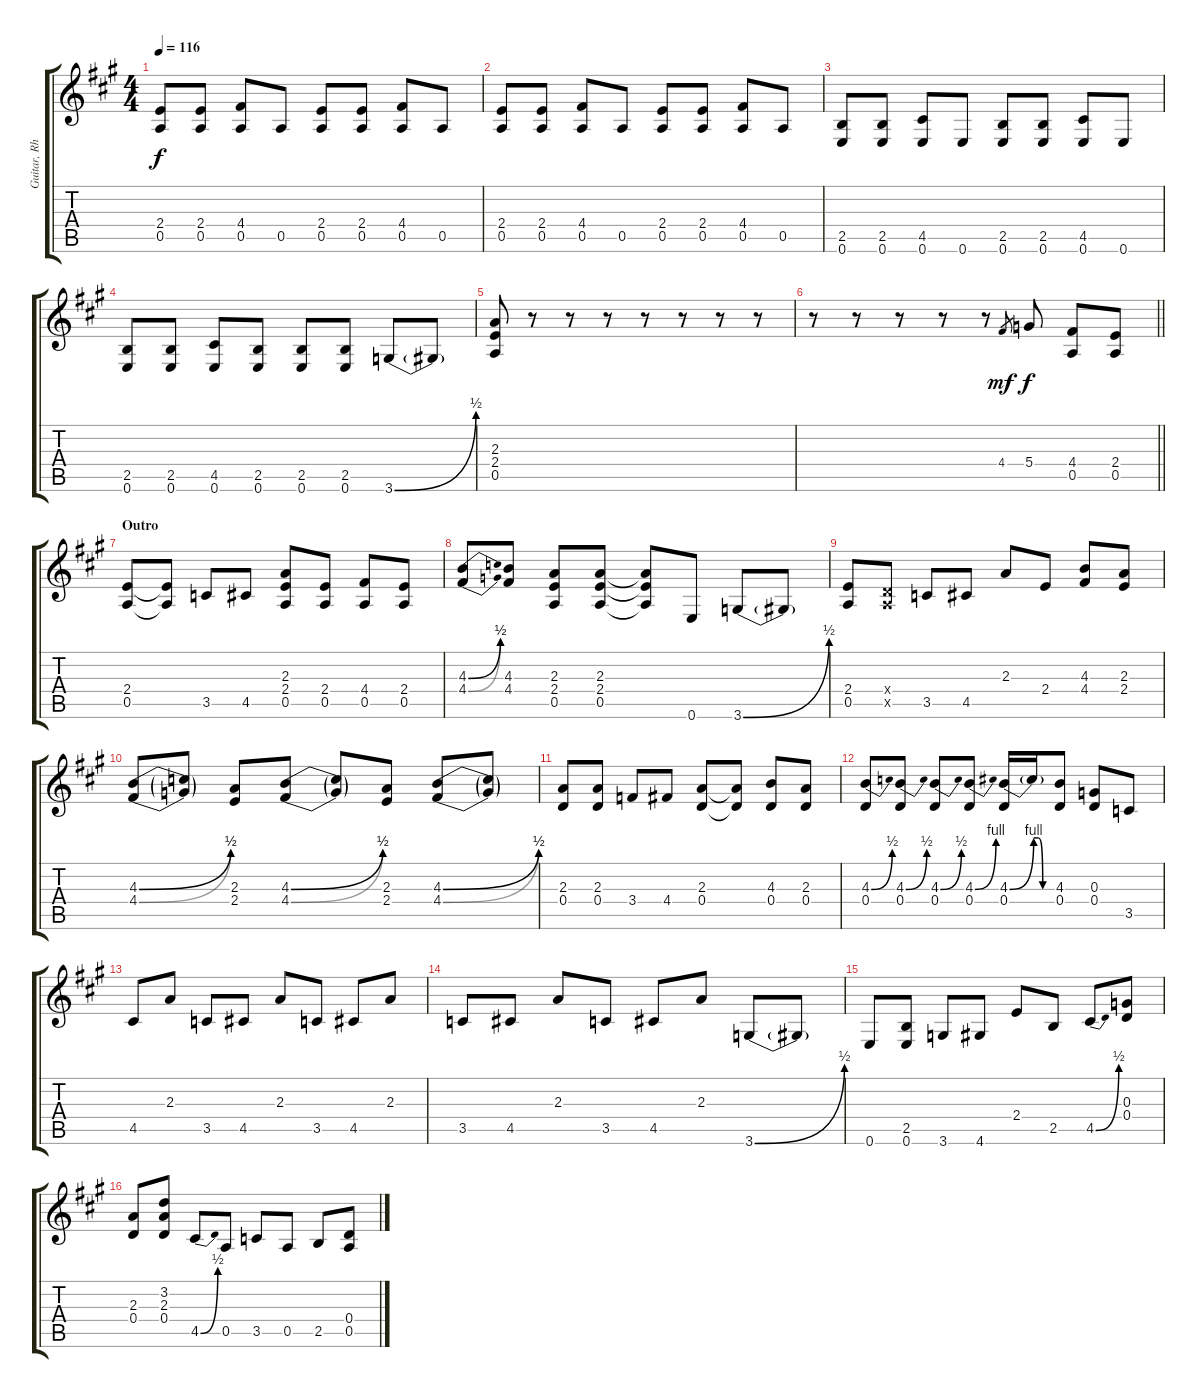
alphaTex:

\track ("Guitar, Rhythm" "Guitar, Rh") {instrument overdrivenguitar}
\staff {score tabs}
\tuning (E4 B3 G3 D3 A2 E2) {hide}
\ts (4 4)
\tempo 116
\clef g2
\ks a
(2.4 0.5).8{dy f} (2.4 0.5).8 (4.4 0.5).8 0.5.8 (2.4 0.5).8 (2.4 0.5).8 (4.4 0.5).8 0.5.8 |
(2.4 0.5).8 (2.4 0.5).8 (4.4 0.5).8 0.5.8 (2.4 0.5).8 (2.4 0.5).8 (4.4 0.5).8 0.5.8 |
(2.5 0.6).8 (2.5 0.6).8 (4.5 0.6).8 0.6.8 (2.5 0.6).8 (2.5 0.6).8 (4.5 0.6).8 0.6.8 |
(2.5 0.6).8 (2.5 0.6).8 (4.5 0.6).8 (2.5 0.6).8 (2.5 0.6).8 (2.5 0.6).8 3.6{be (bend 0 0 60 2)}.8 3.6{t}.8 |
(2.3 2.4 0.5).8 r.8 r.8 r.8 r.8 r.8 r.8 r.8 |
\barLineRight lightlight
r.8 r.8 r.8 r.8 r.8 4.4.8{gr dy mf} 5.4.8{dy f} (4.4 0.5).8 (2.4 0.5).8 |
\section ("" "Outro")
(2.4 0.5).8 (2.4{t} 0.5{t}).8 3.5.8 4.5.8 (2.3 2.4 0.5).8 (2.4 0.5).8 (4.4 0.5).8 (2.4 0.5).8 |
(4.3{be (bend 0 0 60 2)} 4.4{be (bend 0 0 60 2)}).8 (4.3 4.4).8 (2.3 2.4 0.5).8 (2.3 2.4 0.5).8 (2.3{t} 2.4{t} 0.5{t}).8 0.6.8 3.6{be (bend 0 0 60 2)}.8 3.6{t}.8 |
(2.4 0.5).8 (0.4{x} 0.5{x}).8 3.5.8 4.5.8 2.3.8 2.4.8 (4.3 4.4).8 (2.3 2.4).8 |
(4.3{be (bend 0 0 60 2)} 4.4{be (bend 0 0 60 2)}).8 (4.3{t} 4.4{t}).8 (2.3 2.4).8 (4.3{be (bend 0 0 60 2)} 4.4{be (bend 0 0 60 2)}).8 (4.3{t} 4.4{t}).8 (2.3 2.4).8 (4.3{be (bend 0 0 60 2)} 4.4{be (bend 0 0 60 2)}).8 (4.3{t} 4.4{t}).8 |
(2.3 0.4).8 (2.3 0.4).8 3.4.8 4.4.8 (2.3 0.4).8 (2.3{t} 0.4{t}).8 (4.3 0.4).8 (2.3 0.4).8 |
(4.3{be (bend 0 0 60 2)} 0.4).8 (4.3{be (bend 0 0 60 2)} 0.4).8 (4.3{be (bend 0 0 60 2)} 0.4).8 (4.3{be (bend 0 0 60 4)} 0.4).8 (4.3{be (bend 0 0 60 4)} 0.4).16 4.3{be (custom 0 4 15 4 30 0 60 0) t}.16 (4.3 0.4).8 (0.3 0.4).8 3.5.8 |
4.5.8 2.3.8 3.5.8 4.5.8 2.3.8 3.5.8 4.5.8 2.3.8 |
3.5.8 4.5.8 2.3.8 3.5.8 4.5.8 2.3.8 3.6{be (bend 0 0 60 2)}.8 3.6{t}.8 |
0.6.8 (2.5 0.6).8 3.6.8 4.6.8 2.4.8 2.5.8 4.5{be (bend 0 0 60 2)}.8 (0.3 0.4).8 |
(2.3 0.4).8 (3.2 2.3 0.4).8 4.5{be (bend 0 0 60 2)}.8 0.5.8 3.5.8 0.5.8 2.5.8 (0.4 0.5).8
